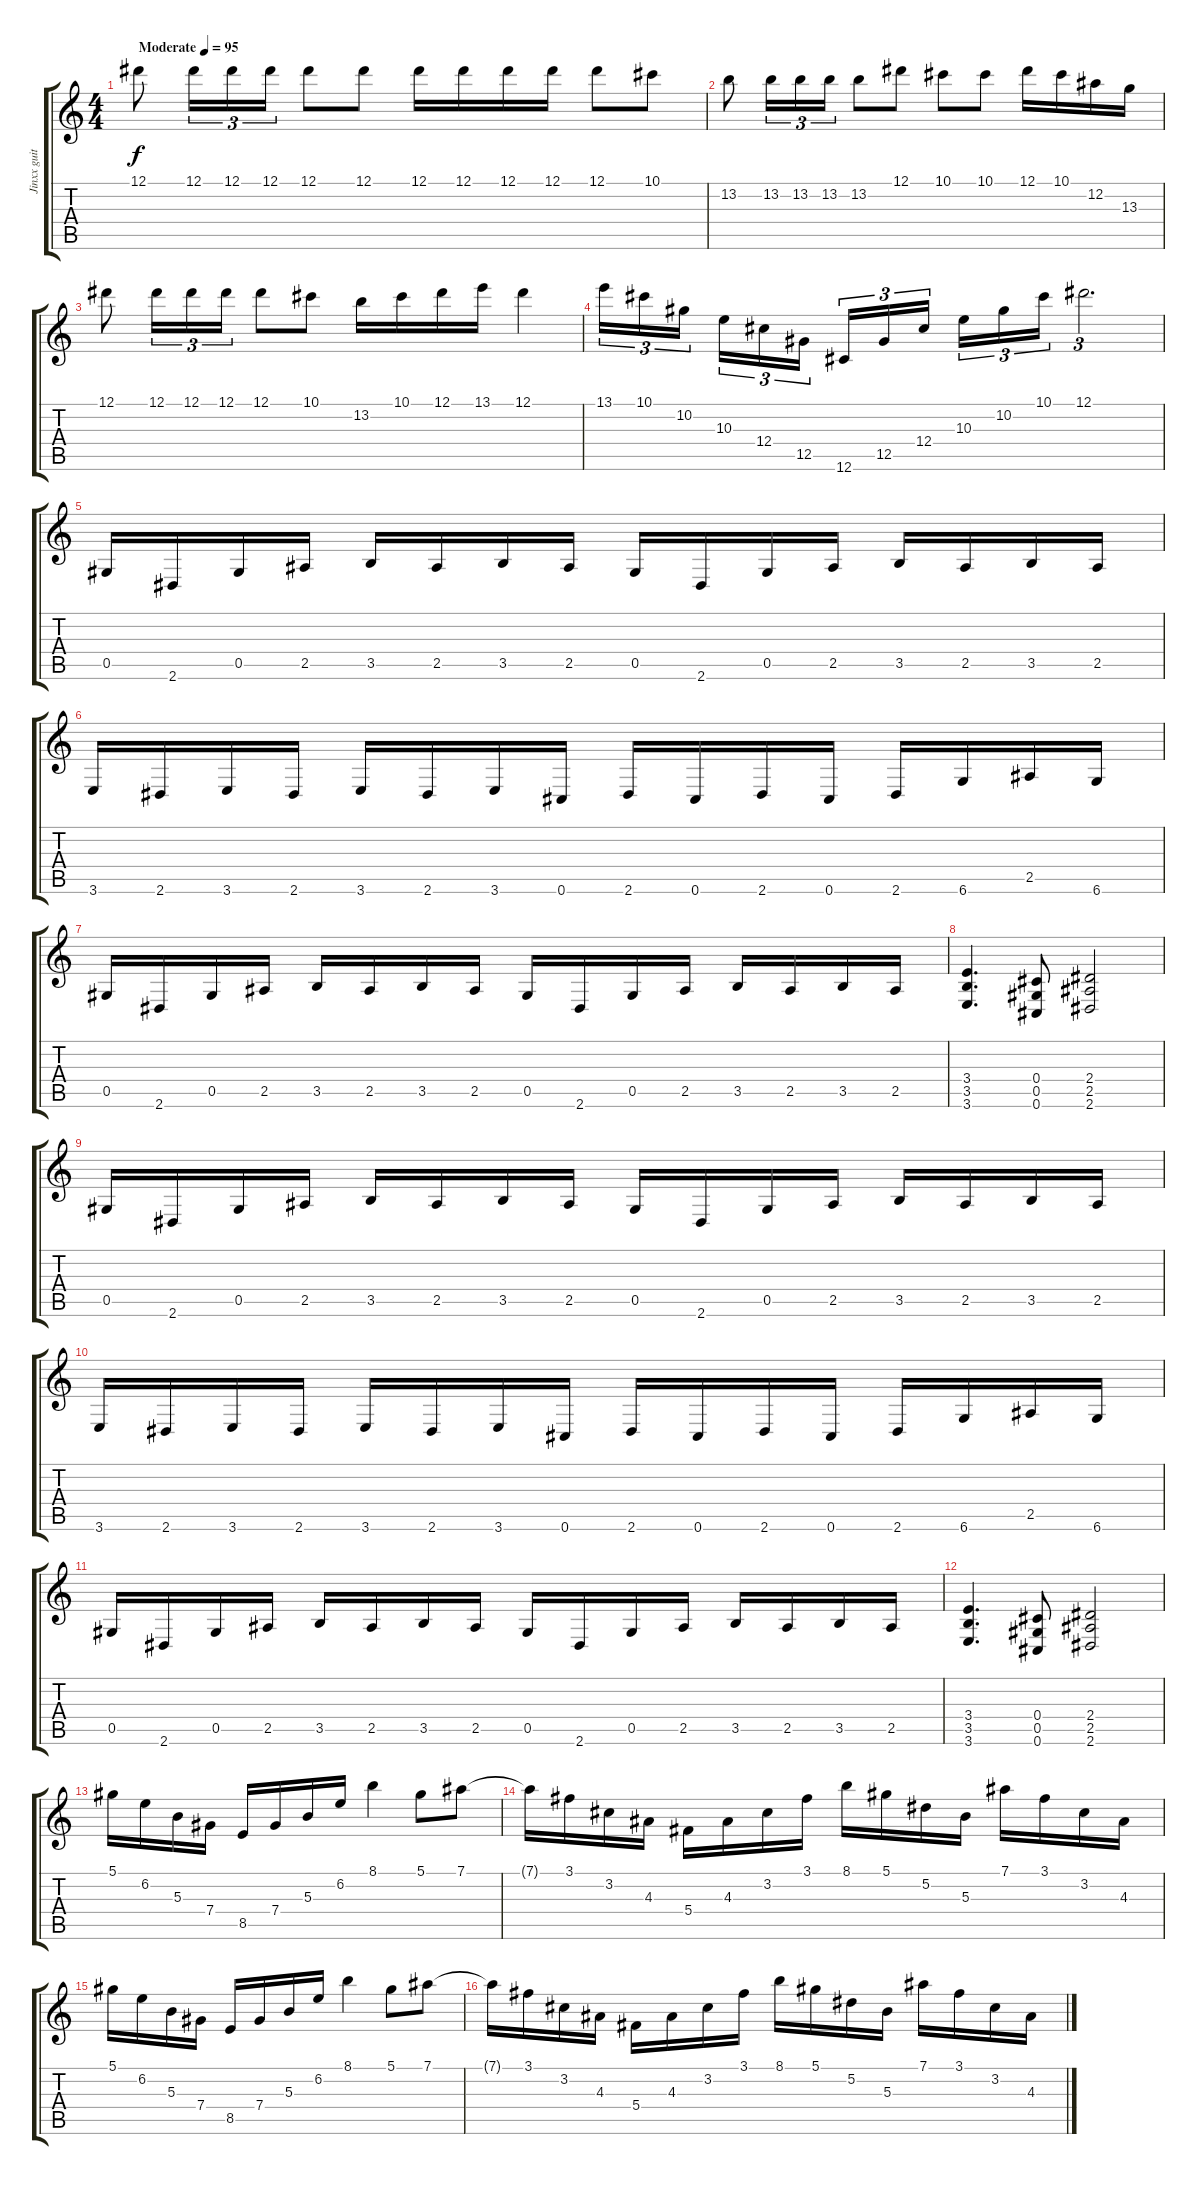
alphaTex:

\track ("Jinxx guitar" "Jinxx guit") {instrument distortionguitar}
\staff {score tabs}
\tuning (Eb4 Bb3 Gb3 Db3 Ab2 Db2) {hide}
\ts (4 4)
\tempo (95 "Moderate")
\clef g2
\ks c
12.1.8{dy f instrument distortionguitar} 12.1.16{tu (3 2)} 12.1.16{tu (3 2)} 12.1.16{tu (3 2)} 12.1.8 12.1.8 12.1.16 12.1.16 12.1.16 12.1.16 12.1.8 10.1.8 |
13.2.8 13.2.16{tu (3 2)} 13.2.16{tu (3 2)} 13.2.16{tu (3 2)} 13.2.8 12.1.8 10.1.8 10.1.8 12.1.16 10.1.16 12.2.16 13.3.16 |
12.1.8 12.1.16{tu (3 2)} 12.1.16{tu (3 2)} 12.1.16{tu (3 2)} 12.1.8 10.1.8 13.2.16 10.1.16 12.1.16 13.1.16 12.1.4 |
13.1.16{tu (3 2)} 10.1.16{tu (3 2)} 10.2.16{tu (3 2)} 10.3.16{tu (3 2)} 12.4.16{tu (3 2)} 12.5.16{tu (3 2)} 12.6.16{tu (3 2)} 12.5.16{tu (3 2)} 12.4.16{tu (3 2)} 10.3.16{tu (3 2)} 10.2.16{tu (3 2)} 10.1.16{tu (3 2)} 12.1.2{d tu (3 2)} |
0.5.16 2.6.16 0.5.16 2.5.16 3.5.16 2.5.16 3.5.16 2.5.16 0.5.16 2.6.16 0.5.16 2.5.16 3.5.16 2.5.16 3.5.16 2.5.16 |
3.6.16 2.6.16 3.6.16 2.6.16 3.6.16 2.6.16 3.6.16 0.6.16 2.6.16 0.6.16 2.6.16 0.6.16 2.6.16 6.6.16 2.5.16 6.6.16 |
0.5.16 2.6.16 0.5.16 2.5.16 3.5.16 2.5.16 3.5.16 2.5.16 0.5.16 2.6.16 0.5.16 2.5.16 3.5.16 2.5.16 3.5.16 2.5.16 |
(3.4 3.5 3.6).4{d} (0.4 0.5 0.6).8 (2.4 2.5 2.6).2 |
0.5.16 2.6.16 0.5.16 2.5.16 3.5.16 2.5.16 3.5.16 2.5.16 0.5.16 2.6.16 0.5.16 2.5.16 3.5.16 2.5.16 3.5.16 2.5.16 |
3.6.16 2.6.16 3.6.16 2.6.16 3.6.16 2.6.16 3.6.16 0.6.16 2.6.16 0.6.16 2.6.16 0.6.16 2.6.16 6.6.16 2.5.16 6.6.16 |
0.5.16 2.6.16 0.5.16 2.5.16 3.5.16 2.5.16 3.5.16 2.5.16 0.5.16 2.6.16 0.5.16 2.5.16 3.5.16 2.5.16 3.5.16 2.5.16 |
(3.4 3.5 3.6).4{d} (0.4 0.5 0.6).8 (2.4 2.5 2.6).2 |
5.1.16 6.2.16 5.3.16 7.4.16 8.5.16 7.4.16 5.3.16 6.2.16 8.1.4 5.1.8 7.1.8 |
7.1{t}.16 3.1.16 3.2.16 4.3.16 5.4.16 4.3.16 3.2.16 3.1.16 8.1.16 5.1.16 5.2.16 5.3.16 7.1.16 3.1.16 3.2.16 4.3.16 |
5.1.16 6.2.16 5.3.16 7.4.16 8.5.16 7.4.16 5.3.16 6.2.16 8.1.4 5.1.8 7.1.8 |
7.1{t}.16 3.1.16 3.2.16 4.3.16 5.4.16 4.3.16 3.2.16 3.1.16 8.1.16 5.1.16 5.2.16 5.3.16 7.1.16 3.1.16 3.2.16 4.3.16
